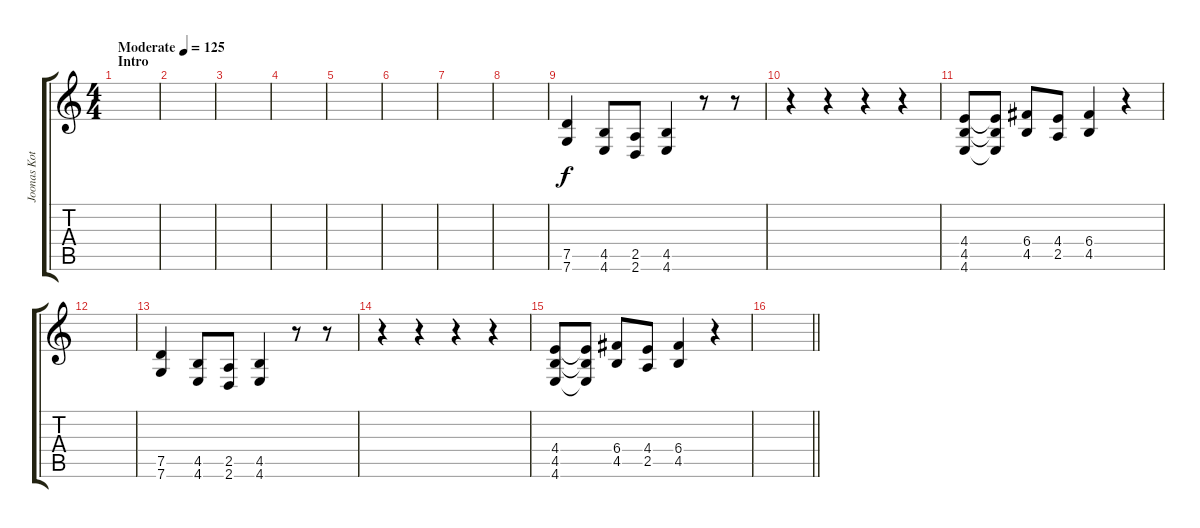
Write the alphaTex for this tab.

\track ("Joonas Koto" "Joonas Kot") {instrument distortionguitar}
\staff {score tabs}
\tuning (D4 A3 F3 C3 G2 C2) {hide}
\ts (4 4)
\section ("" "Intro")
\tempo (125 "Moderate")
\clef g2
\ks c
|
|
|
|
|
|
|
|
(7.5 7.6).4 (4.5 4.6).8 (2.5 2.6).8 (4.5 4.6).4 r.8 r.8 |
r.4 r.4 r.4 r.4 |
(4.4 4.5 4.6).8 (4.4{t} 4.5{t} 4.6{t}).8 (6.4 4.5).8 (4.4 2.5).8 (6.4 4.5).4 r.4 |
|
(7.5 7.6).4 (4.5 4.6).8 (2.5 2.6).8 (4.5 4.6).4 r.8 r.8 |
r.4 r.4 r.4 r.4 |
(4.4 4.5 4.6).8 (4.4{t} 4.5{t} 4.6{t}).8 (6.4 4.5).8 (4.4 2.5).8 (6.4 4.5).4 r.4 |
\barLineRight lightlight
